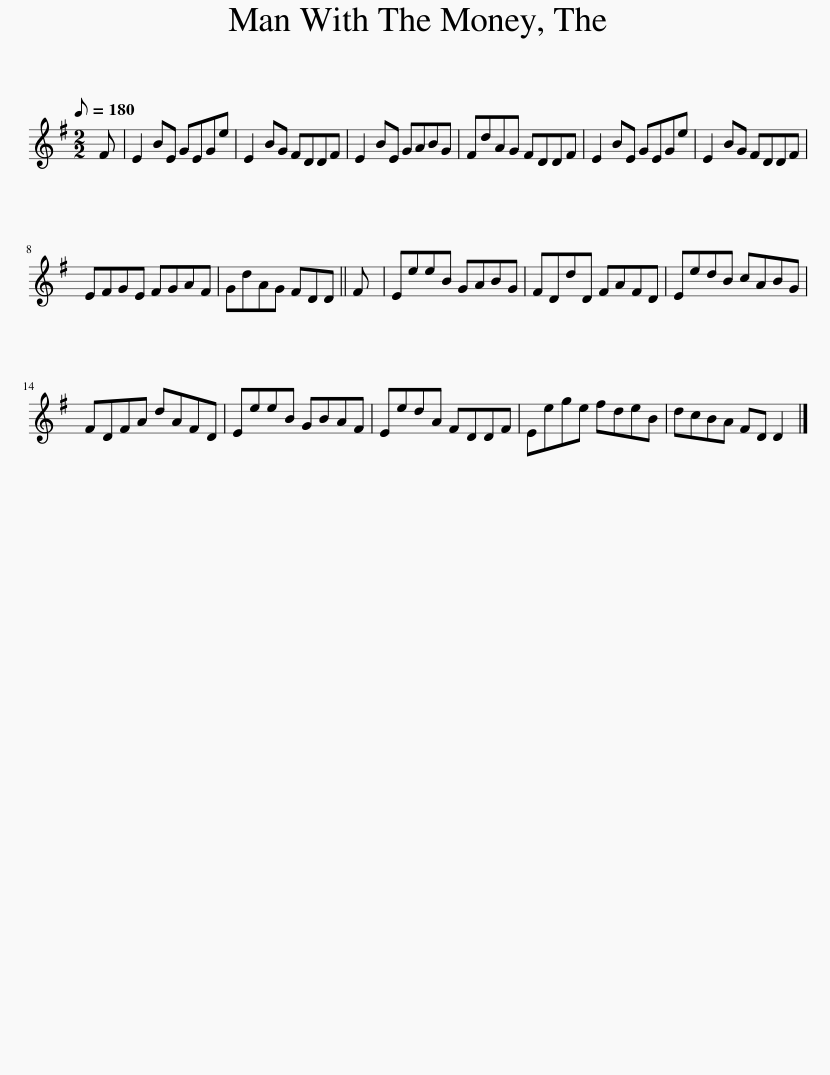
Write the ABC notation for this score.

X:1
L:1/8
Q:1/8=180
M:2/2
I:linebreak $
K:Emin
V:1 treble
V:1
 F | E2 BE GEGe | E2 BG FDDF | E2 BE GABG | FdAG FDDF | %5
 E2 BE GEGe | E2 BG FDDF |$ EFGE FGAF | GdAG FDD || F | %10
 EeeB GABG | FDdD FAFD | EedB cABG |$ FDFA dAFD | EeeB GBAF | %15
 EedA FDDF | Eege fdeB | dcBA FD D2 |] %18
